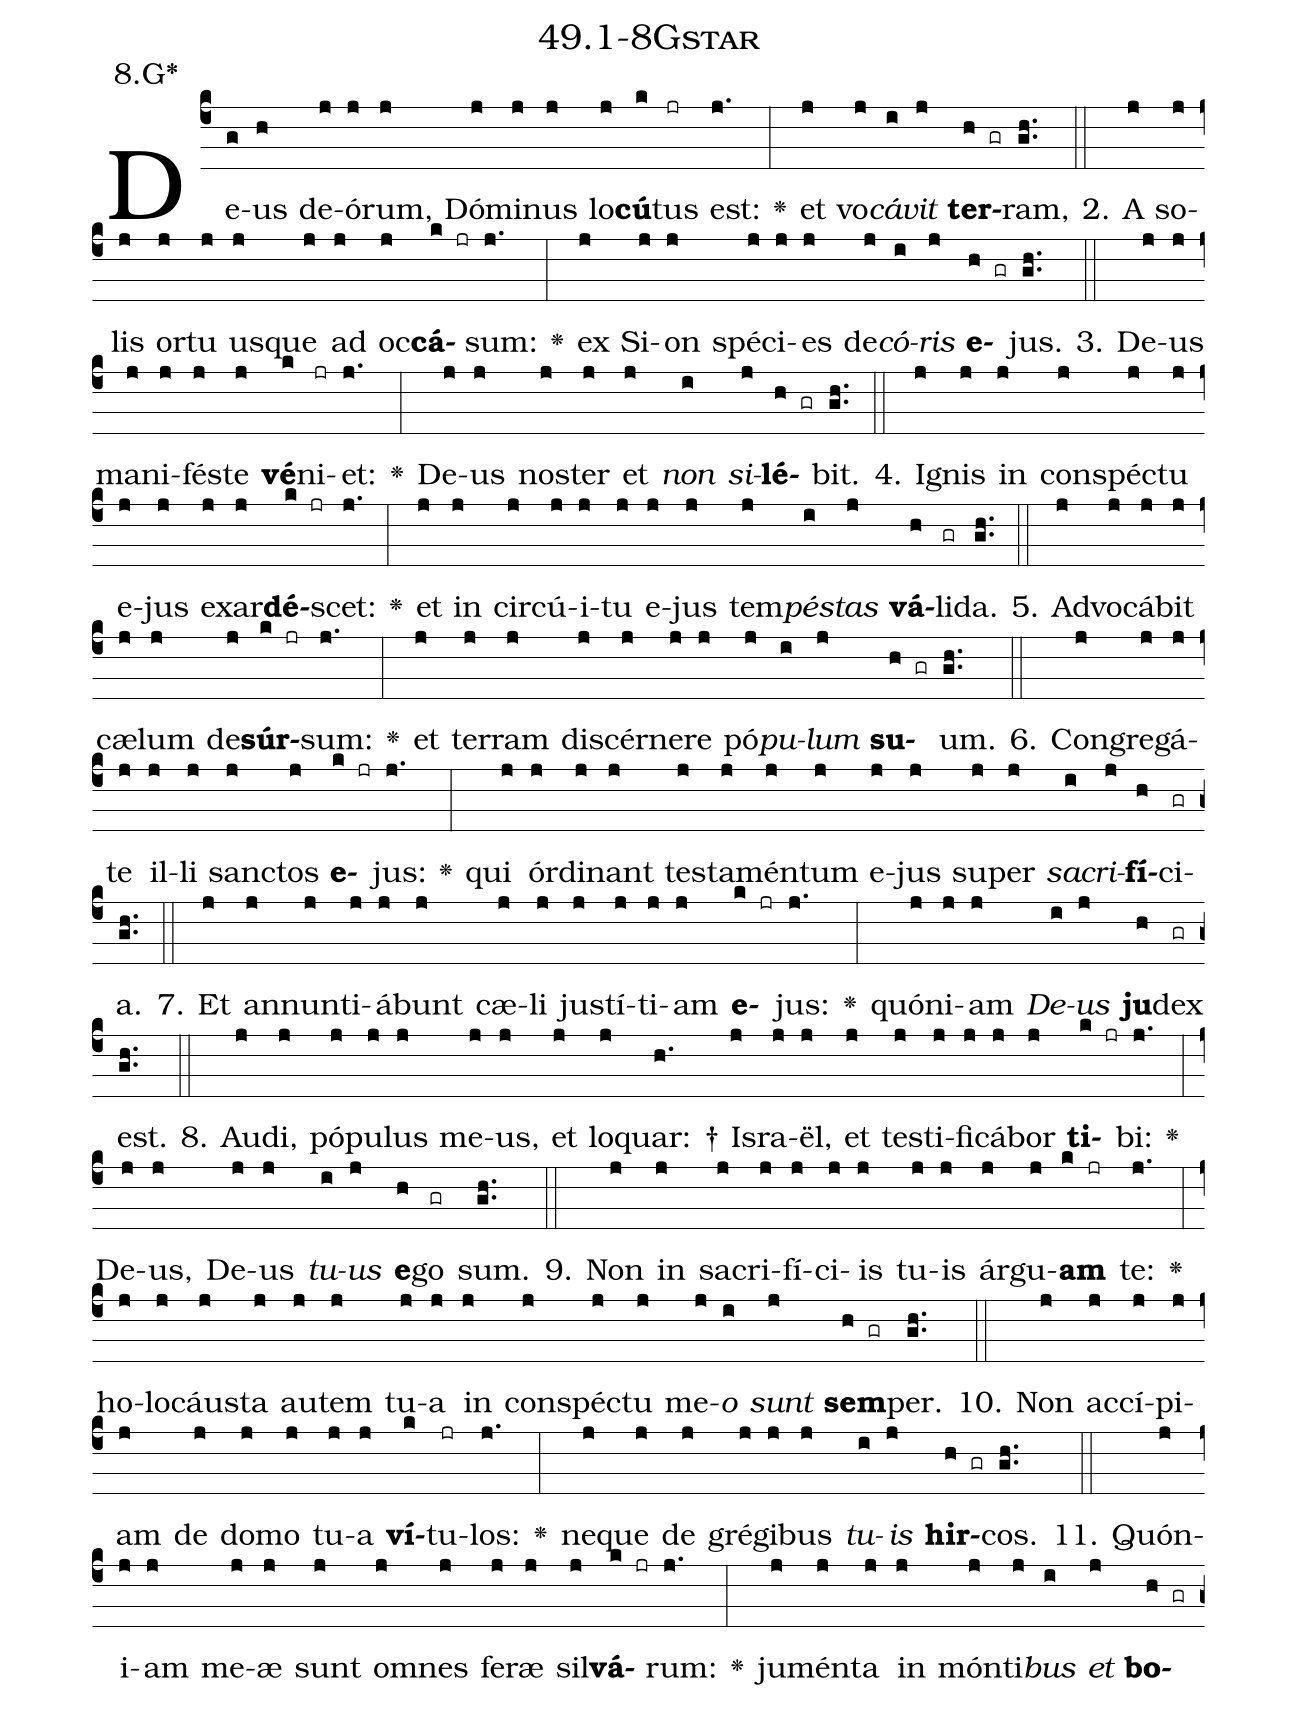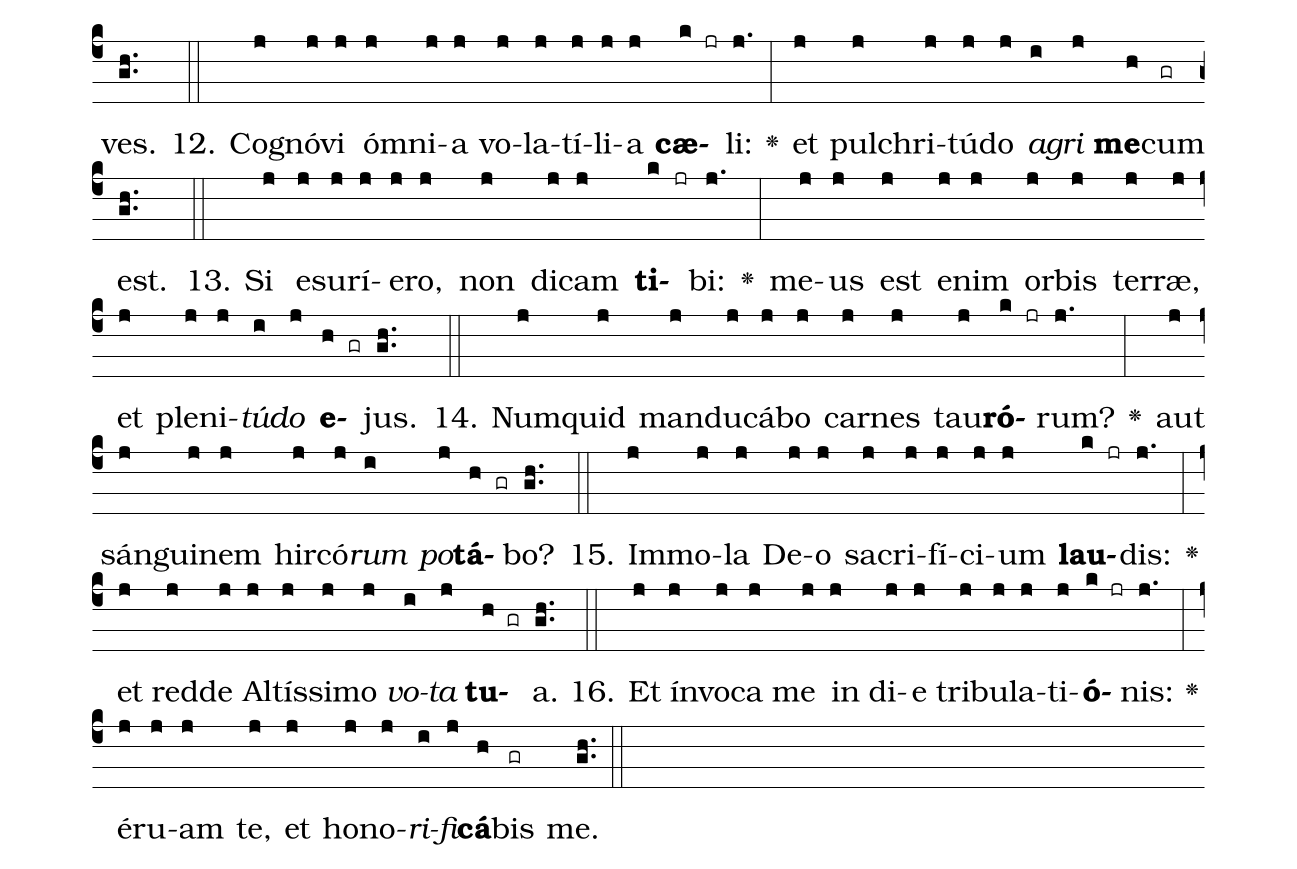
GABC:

name: 49.1-8Gstar;
annotation: 8.G*;
%%
(c4)De(g)us(h) de(j)ó(j)rum,(j) Dó(j)mi(j)nus(j) lo(j)<b>cú</b>(k)tus(jr) est:(j.) <v>\greheightstar</v>(:) et(j) vo(j)<i>cá</i>(i)<i>vit</i>(j) <b>ter</b>(h gr)ram,(gh..) (::)
2. A(j) so(j)lis(j) or(j)tu(j) us(j)que(j) ad(j) oc(j)<b>cá</b>(k jr)sum:(j.) <v>\greheightstar</v>(:) ex(j) Si(j)on(j) spé(j)ci(j)es(j) de(j)<i>có</i>(i)<i>ris</i>(j) <b>e</b>(h gr)jus.(gh..) (::)
3. De(j)us(j) ma(j)ni(j)fés(j)te(j) <b>vé</b>(k)ni(jr)et:(j.) <v>\greheightstar</v>(:) De(j)us(j) nos(j)ter(j) et(j) <i>non</i>(i) <i>si</i>(j)<b>lé</b>(h gr)bit.(gh..) (::)
4. I(j)gnis(j) in(j) con(j)spéc(j)tu(j) e(j)jus(j) ex(j)ar(j)<b>dé</b>(k jr)scet:(j.) <v>\greheightstar</v>(:) et(j) in(j) cir(j)cú(j)i(j)tu(j) e(j)jus(j) tem(j)<i>pés</i>(i)<i>tas</i>(j) <b>vá</b>(h)li(gr)da.(gh..) (::)
5. Ad(j)vo(j)cá(j)bit(j) cæ(j)lum(j) de(j)<b>súr</b>(k jr)sum:(j.) <v>\greheightstar</v>(:) et(j) ter(j)ram(j) di(j)scér(j)ne(j)re(j) pó(j)<i>pu</i>(i)<i>lum</i>(j) <b>su</b>(h gr)um.(gh..) (::)
6. Con(j)gre(j)gá(j)te(j) il(j)li(j) sanc(j)tos(j) <b>e</b>(k jr)jus:(j.) <v>\greheightstar</v>(:) qui(j) ór(j)di(j)nant(j) tes(j)ta(j)mén(j)tum(j) e(j)jus(j) su(j)per(j) <i>sa</i>(i)<i>cri</i>(j)<b>fí</b>(h)ci(gr)a.(gh..) (::)
7. Et(j) an(j)nun(j)ti(j)á(j)bunt(j) cæ(j)li(j) jus(j)tí(j)ti(j)am(j) <b>e</b>(k jr)jus:(j.) <v>\greheightstar</v>(:) quón(j)i(j)am(j) <i>De</i>(i)<i>us</i>(j) <b>ju</b>(h)dex(gr) est.(gh..) (::)
8. Au(j)di,(j) pó(j)pu(j)lus(j) me(j)us,(j) et(j) lo(j)quar: †(h.) Is(j)ra(j)ël,(j) et(j) tes(j)ti(j)fi(j)cá(j)bor(j) <b>ti</b>(k jr)bi:(j.) <v>\greheightstar</v>(:) De(j)us,(j) De(j)us(j) <i>tu</i>(i)<i>us</i>(j) <b>e</b>(h)go(gr) sum.(gh..) (::)
9. Non(j) in(j) sa(j)cri(j)fí(j)ci(j)is(j) tu(j)is(j) ár(j)gu(j)<b>am</b>(k jr) te:(j.) <v>\greheightstar</v>(:) ho(j)lo(j)cáus(j)ta(j) au(j)tem(j) tu(j)a(j) in(j) con(j)spéc(j)tu(j) me(j)<i>o</i>(i) <i>sunt</i>(j) <b>sem</b>(h gr)per.(gh..) (::)
10. Non(j) ac(j)cí(j)pi(j)am(j) de(j) do(j)mo(j) tu(j)a(j) <b>ví</b>(k)tu(jr)los:(j.) <v>\greheightstar</v>(:) ne(j)que(j) de(j) gré(j)gi(j)bus(j) <i>tu</i>(i)<i>is</i>(j) <b>hir</b>(h gr)cos.(gh..) (::)
11. Quón(j)i(j)am(j) me(j)æ(j) sunt(j) om(j)nes(j) fe(j)ræ(j) sil(j)<b>vá</b>(k jr)rum:(j.) <v>\greheightstar</v>(:) ju(j)mén(j)ta(j) in(j) món(j)ti(j)<i>bus</i>(i) <i>et</i>(j) <b>bo</b>(h gr)ves.(gh..) (::)
12. Co(j)gnó(j)vi(j) óm(j)ni(j)a(j) vo(j)la(j)tí(j)li(j)a(j) <b>cæ</b>(k jr)li:(j.) <v>\greheightstar</v>(:) et(j) pul(j)chri(j)tú(j)do(j) <i>a</i>(i)<i>gri</i>(j) <b>me</b>(h)cum(gr) est.(gh..) (::)
13. Si(j) e(j)su(j)rí(j)e(j)ro,(j) non(j) di(j)cam(j) <b>ti</b>(k jr)bi:(j.) <v>\greheightstar</v>(:) me(j)us(j) est(j) e(j)nim(j) or(j)bis(j) ter(j)ræ,(j) et(j) ple(j)ni(j)<i>tú</i>(i)<i>do</i>(j) <b>e</b>(h gr)jus.(gh..) (::)
14. Num(j)quid(j) man(j)du(j)cá(j)bo(j) car(j)nes(j) tau(j)<b>ró</b>(k jr)rum?(j.) <v>\greheightstar</v>(:) aut(j) sán(j)gui(j)nem(j) hir(j)có(j)<i>rum</i>(i) <i>po</i>(j)<b>tá</b>(h gr)bo?(gh..) (::)
15. Im(j)mo(j)la(j) De(j)o(j) sa(j)cri(j)fí(j)ci(j)um(j) <b>lau</b>(k jr)dis:(j.) <v>\greheightstar</v>(:) et(j) red(j)de(j) Al(j)tís(j)si(j)mo(j) <i>vo</i>(i)<i>ta</i>(j) <b>tu</b>(h gr)a.(gh..) (::)
16. Et(j) ín(j)vo(j)ca(j) me(j) in(j) di(j)e(j) tri(j)bu(j)la(j)ti(j)<b>ó</b>(k jr)nis:(j.) <v>\greheightstar</v>(:) é(j)ru(j)am(j) te,(j) et(j) ho(j)no(j)<i>ri</i>(i)<i>fi</i>(j)<b>cá</b>(h)bis(gr) me.(gh..) (::)
